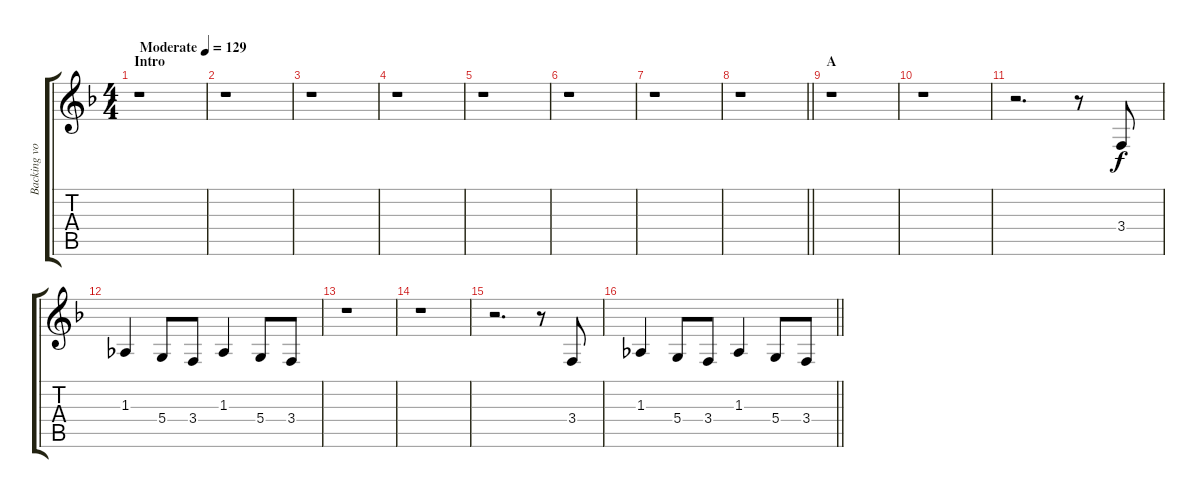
\track ("Backing vocal" "Backing vo") {instrument altosax}
\staff {score tabs}
\tuning (E4 B3 G3 D3 A2 E2) {hide}
\ts (4 4)
\section ("" "Intro")
\tempo (129 "Moderate")
\clef g2
\ks f
r.1{dy f instrument altosax} |
r.1 |
r.1 |
r.1 |
r.1 |
r.1 |
r.1 |
\barLineRight lightlight
r.1 |
\section ("" "A")
r.1 |
r.1 |
r.2{d} r.8 3.4.8 |
1.3.4 5.4.8 3.4.8 1.3.4 5.4.8 3.4.8 |
r.1 |
r.1 |
r.2{d} r.8 3.4.8 |
\barLineRight lightlight
1.3.4 5.4.8 3.4.8 1.3.4 5.4.8 3.4.8
